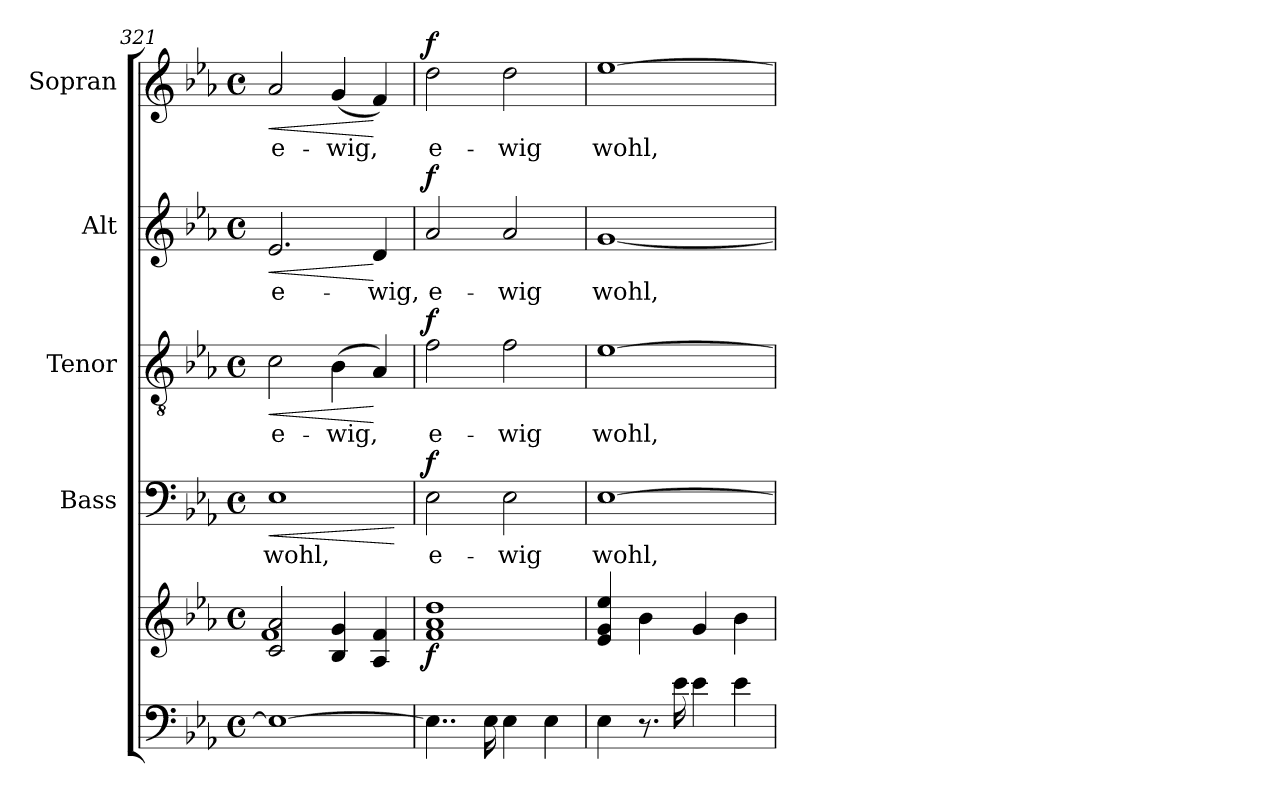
**kern	**kern	**dynam	**kern	**text	**dynam	**kern	**text	**dynam	**kern	**text	**dynam	**kern	**text	**dynam
*part5	*part5	*part5	*part4	*part4	*part4	*part3	*part3	*part3	*part2	*part2	*part2	*part1	*part1	*part1
*staff6	*staff5	*staff5/6	*staff4	*staff4	*staff4	*staff3	*staff3	*staff3	*staff2	*staff2	*staff2	*staff1	*staff1	*staff1
*	*	*	*I"Bass	*	*	*I"Tenor	*	*	*I"Alt	*	*	*I"Sopran	*	*
*	*	*	*I'B.	*	*	*I'T.	*	*	*I'A.	*	*	*I'S.	*	*
*clefF4	*clefG2	*	*clefF4	*	*	*clefGv2	*	*	*clefG2	*	*	*clefG2	*	*
*k[b-e-a-]	*k[b-e-a-]	*	*k[b-e-a-]	*	*	*k[b-e-a-]	*	*	*k[b-e-a-]	*	*	*k[b-e-a-]	*	*
*E-:	*E-:	*	*E-:	*	*	*E-:	*	*	*E-:	*	*	*E-:	*	*
*M4/4	*M4/4	*	*M4/4	*	*	*M4/4	*	*	*M4/4	*	*	*M4/4	*	*
*met(c)	*met(c)	*	*met(c)	*	*	*met(c)	*	*	*met(c)	*	*	*met(c)	*	*
=321	=321	=321	=321	=321	=321	=321	=321	=321	=321	=321	=321	=321	=321	=321
*	*^	*	*	*	*	*	*	*	*	*	*	*	*	*
!	!	!	!	!	!LO:LY:b	!LO:HP:b	!	!LO:LY:b	!LO:HP:b	!	!LO:LY:b	!LO:HP:b	!	!LO:LY:b	!LO:HP:b
1E-_	2c/ 2a-/	1f	.	1E-	wohl,	<	2c\	e-	<	2.e-/	e-	<	2a-/	e-	<
!	!	!	!	!	!	!	!	!LO:LY:b	!	!	!	!	!	!LO:LY:b	!
.	4B-/ 4g/	.	.	.	.	.	(>4B-\	-wig,	.	.	.	.	(<4g/	-wig,	.
!	!	!	!	!	!	!	!	!	!	!	!LO:LY:b	!	!	!	!
.	4A-/ 4f/	.	.	.	.	.	4A-/)	.	[	4d/	-wig,	[	4f/)	.	[
*	*v	*v	*	*	*	*	*	*	*	*	*	*	*	*	*
.	.	.	.	.	[	.	.	.	.	.	.	.	.	.
!!LO:PB:g=z
=322	=322	=322	=322	=322	=322	=322	=322	=322	=322	=322	=322	=322	=322	=322
!	!	!LO:DY:b	!	!LO:LY:b	!LO:DY:a	!	!LO:LY:b	!LO:DY:a	!	!LO:LY:b	!LO:DY:a	!	!LO:LY:b	!LO:DY:a
4..E-\]	1f 1a- 1dd	f	2E-\	e-	f	2f\	e-	f	2a-/	e-	f	2dd\	e-	f
16E-\	.	.	.	.	.	.	.	.	.	.	.	.	.	.
!	!	!	!	!LO:LY:b	!	!	!LO:LY:b	!	!	!LO:LY:b	!	!	!LO:LY:b	!
4E-\	.	.	2E-\	-wig	.	2f\	-wig	.	2a-/	-wig	.	2dd\	-wig	.
4E-\	.	.	.	.	.	.	.	.	.	.	.	.	.	.
=323	=323	=323	=323	=323	=323	=323	=323	=323	=323	=323	=323	=323	=323	=323
!	!	!	!	!LO:LY:b	!	!	!LO:LY:b	!	!	!LO:LY:b	!	!	!LO:LY:b	!
4E-\	4e-/ 4g/ 4ee-/	.	[1E-	wohl,	.	[1e-	wohl,	.	[1g	wohl,	.	[1ee-	wohl,	.
8.r	4b-\	.	.	.	.	.	.	.	.	.	.	.	.	.
16e-\	.	.	.	.	.	.	.	.	.	.	.	.	.	.
4e-\	4g/	.	.	.	.	.	.	.	.	.	.	.	.	.
4e-\	4b-\	.	.	.	.	.	.	.	.	.	.	.	.	.
=	=	=	=	=	=	=	=	=	=	=	=	=	=	=
*-	*-	*-	*-	*-	*-	*-	*-	*-	*-	*-	*-	*-	*-	*-
